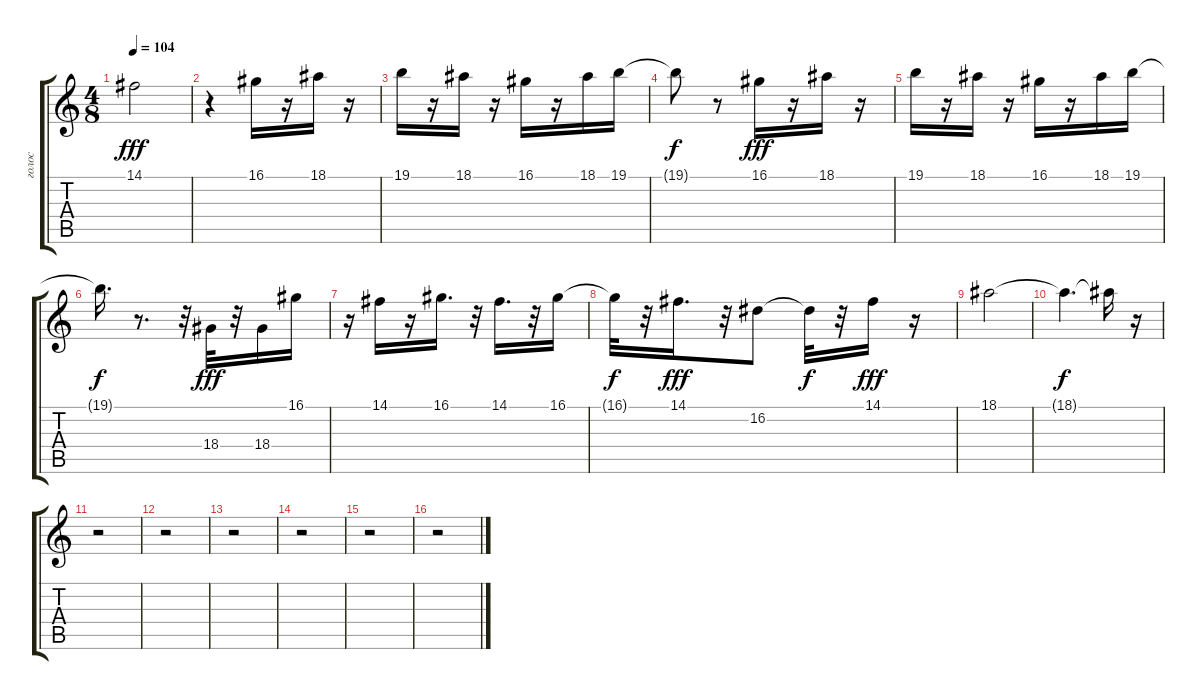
\track ("голос" "голос") {instrument fx5brightness}
\staff {score tabs}
\tuning (E4 B3 G3 D3 A2 E2) {hide}
\ts (4 8)
\tempo 104
\clef g2
\ks c
14.1.2{dy fff} |
r.4 16.1.16 r.16 18.1.16 r.16 |
19.1.16 r.16 18.1.16 r.16 16.1.16 r.16 18.1.16 19.1.16 |
19.1{t}.8{dy f} r.8 16.1.16{dy fff} r.16 18.1.16 r.16 |
19.1.16 r.16 18.1.16 r.16 16.1.16 r.16 18.1.16 19.1.16 |
19.1{t}.16{d dy f} r.8{d} r.32 18.4.32{dy fff} r.32 18.4.16 16.1.16 |
r.16 14.1.16 r.16 16.1.16{d} r.32 14.1.16{d} r.32 16.1.16 |
16.1{t}.32{dy f} r.32 14.1.16{d dy fff} r.32 16.2.8 16.2{t}.32{dy f} r.32 14.1.16{dy fff} r.16 |
18.1.2 |
18.1{t}.4{d dy f} 18.1{t}.16 r.16 |
r.2 |
r.2 |
r.2 |
r.2 |
r.2 |
r.2
